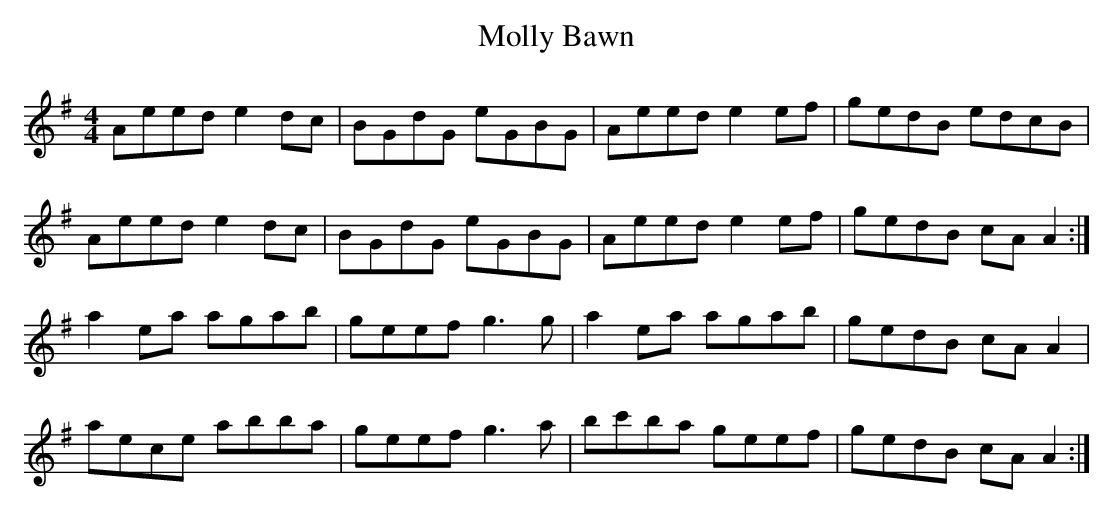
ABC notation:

X:1
T: Molly Bawn
M: 4/4
L: 1/8
K: Ador
Aeed e2 dc | BGdG eGBG | Aeed e2 ef | gedB edcB |
Aeed e2 dc | BGdG eGBG | Aeed e2 ef | gedB cA A2 :|
a2 ea agab | geef g3 g | a2 ea agab | gedB cA A2 |
aece abba | geef g3 a | bc'ba geef | gedB cA A2 :|
